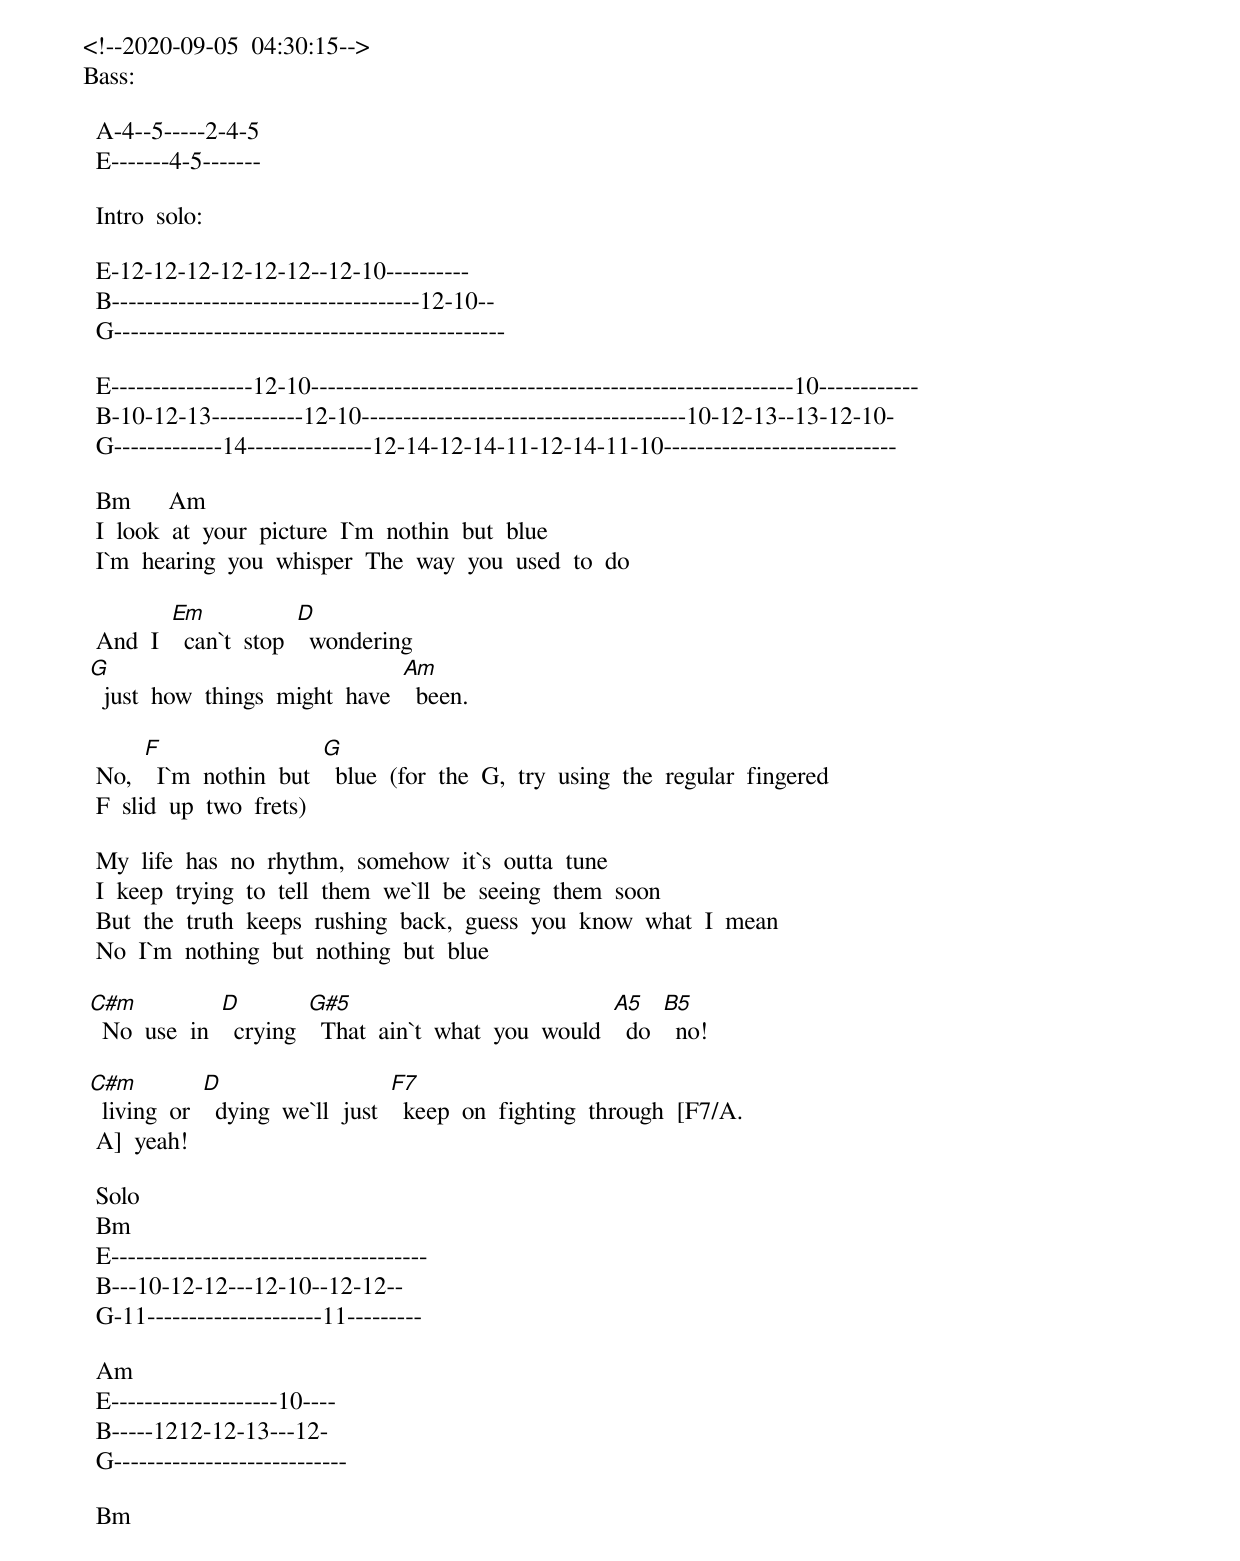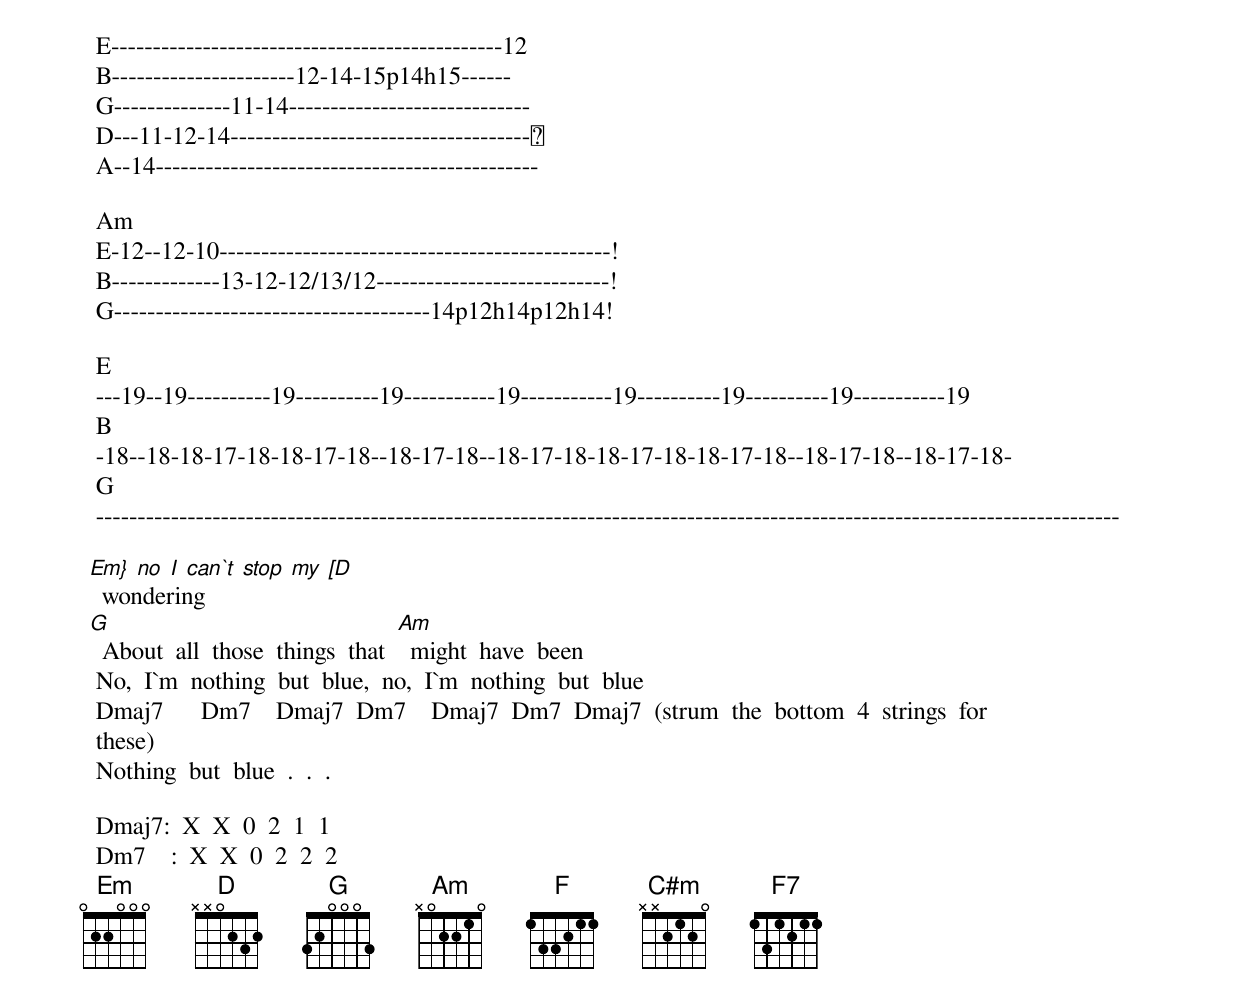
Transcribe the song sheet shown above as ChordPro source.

<!--2020-09-05 04:30:15-->
Bass:

 A-4--5-----2-4-5
 E-------4-5-------

 Intro solo:

 E-12-12-12-12-12-12--12-10----------
 B-------------------------------------12-10--
 G-----------------------------------------------

 E-----------------12-10----------------------------------------------------------10------------
 B-10-12-13-----------12-10---------------------------------------10-12-13--13-12-10-
 G-------------14---------------12-14-12-14-11-12-14-11-10----------------------------

 Bm   Am
 I look at your picture I`m nothin but blue
 I`m hearing you whisper The way you used to do

 And I [Em] can`t stop [D] wondering
 [G] just how things might have [Am] been.

 No, [F] I`m nothin but [G] blue (for the G, try using the regular fingered
 F slid up two frets)

 My life has no rhythm, somehow it`s outta tune
 I keep trying to tell them we`ll be seeing them soon
 But the truth keeps rushing back, guess you know what I mean
 No I`m nothing but nothing but blue

 [C#m] No use in [D] crying [G#5] That ain`t what you would [A5] do [B5] no!

 [C#m] living or [D] dying we`ll just [F7] keep on fighting through [F7/A.
 A] yeah!

 Solo
 Bm
 E--------------------------------------
 B---10-12-12---12-10--12-12--
 G-11---------------------11---------

 Am
 E--------------------10----
 B-----1212-12-13---12-
 G----------------------------

 Bm
 E-----------------------------------------------12
 B----------------------12-14-15p14h15------
 G--------------11-14-----------------------------
 D---11-12-14------------------------------------
 A--14----------------------------------------------

 Am
 E-12--12-10-----------------------------------------------!
 B-------------13-12-12/13/12----------------------------!
 G--------------------------------------14p12h14p12h14!

 E
 ---19--19----------19----------19-----------19-----------19----------19----------19-----------19
 B
 -18--18-18-17-18-18-17-18--18-17-18--18-17-18-18-17-18-18-17-18--18-17-18--18-17-18-
 G
 ---------------------------------------------------------------------------------------------------------------------------

 [Em} no I can`t stop my [D] wondering
 [G] About all those things that [Am] might have been
 No, I`m nothing but blue, no, I`m nothing but blue
 Dmaj7   Dm7  Dmaj7 Dm7  Dmaj7 Dm7 Dmaj7 (strum the bottom 4 strings for
 these)
 Nothing but blue . . .

 Dmaj7: X X 0 2 1 1
 Dm7  : X X 0 2 2 2
